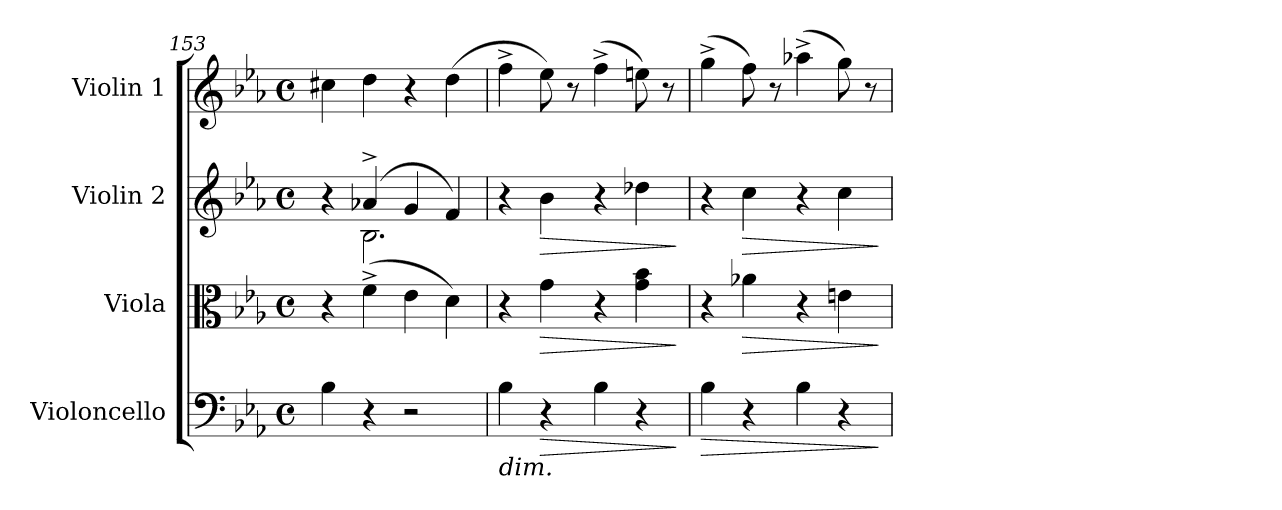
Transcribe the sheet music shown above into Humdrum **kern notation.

**kern	**dynam	**kern	**dynam	**kern	**dynam	**kern
*part4	*part4	*part3	*part3	*part2	*part2	*part1
*staff4	*staff4	*staff3	*staff3	*staff2	*staff2	*staff1
*I"Violoncello	*	*I"Viola	*	*I"Violin 2	*	*I"Violin 1
*I'Vc	*	*I'Vla	*	*I'Vln	*	*I'Vln
*clefF4	*	*clefC3	*	*clefG2	*	*clefG2
*k[b-e-a-]	*	*k[b-e-a-]	*	*k[b-e-a-]	*	*k[b-e-a-]
*M4/4	*	*M4/4	*	*M4/4	*	*M4/4
*met(c)	*	*met(c)	*	*met(c)	*	*met(c)
=153	=153	=153	=153	=153	=153	=153
*	*	*	*	*^	*	*
4B-\	.	4r	.	4r	4ryy	.	4cc#X\
4r	.	(4f^\	.	(4a-X^/	2.B-\	.	4dd\
2r	.	4e-\	.	4g/	.	.	4r
.	.	4d\)	.	4f/)	.	.	(4dd\
*	*	*	*	*v	*v	*	*
!!LO:LB:g=z
=154	=154	=154	=154	=154	=154	=154
!LO:TX:b:i:t=dim.	!	!	!	!	!	!
4B-\	.	4r	.	4r	.	4ff^\
!	!LO:HP:b	!	!LO:HP:b	!	!LO:HP:b	!
4r	>	4g\	>	4b-\	>	8ee-\)
.	.	.	.	.	.	8r
4B-\	.	4r	.	4r	.	(4ff^\
4r	.	4g\ 4b-\	.	4dd-X\	.	8een\)
.	.	.	.	.	.	8r
.	]	.	]	.	]	.
!!LO:LB:g=z
=155	=155	=155	=155	=155	=155	=155
!	!LO:HP:b	!	!	!	!	!
4B-\	>	4r	.	4r	.	(4gg^\
!	!	!	!LO:HP:b	!	!LO:HP:b	!
4r	.	4a-X\	>	4cc\	>	8ff\)
.	.	.	.	.	.	8r
4B-\	.	4r	.	4r	.	(4aa-X^\
4r	.	4en\	.	4cc\	.	8gg\)
.	.	.	.	.	.	8r
.	]	.	]	.	]	.
=	=	=	=	=	=	=
*-	*-	*-	*-	*-	*-	*-
